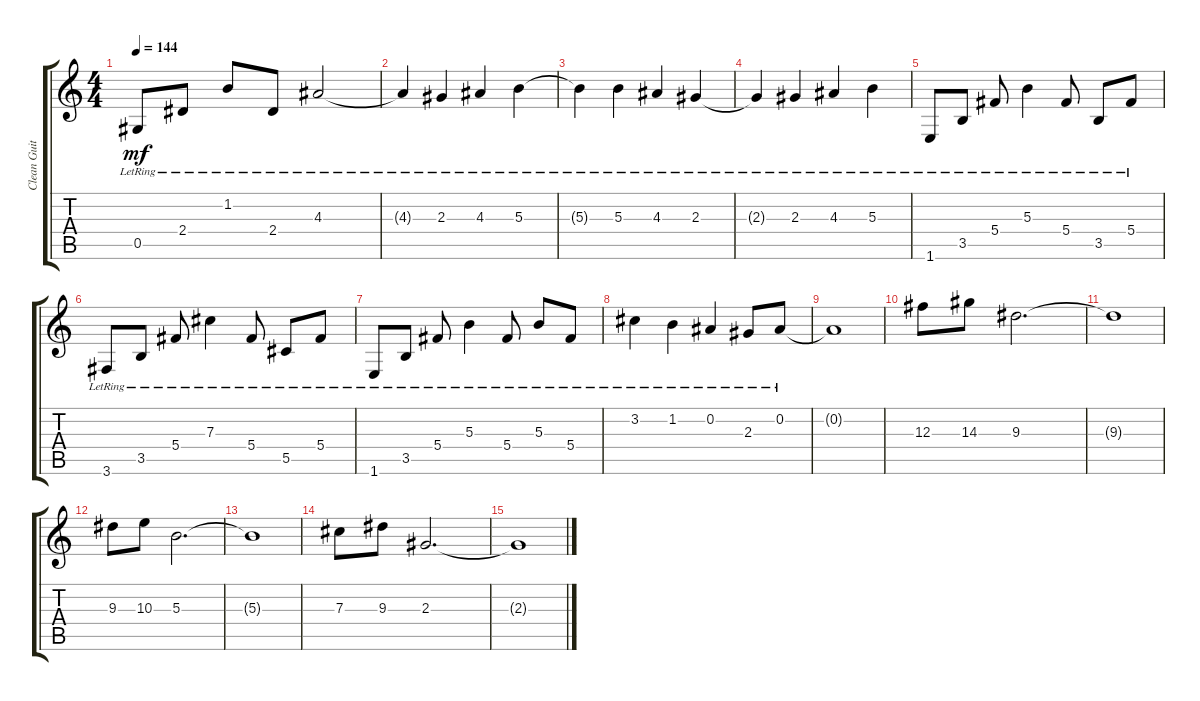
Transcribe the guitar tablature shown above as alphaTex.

\track ("Clean Guitar 1" "Clean Guit") {instrument electricguitarclean}
\staff {score tabs}
\tuning (Eb4 Bb3 Gb3 Db3 Ab2 Eb2) {hide}
\ts (4 4)
\tempo 144
\clef g2
\ks c
0.5{lr}.8{dy mf} 2.4{lr}.8 1.2{lr}.8 2.4{lr}.8 4.3{lr}.2 |
4.3{lr t}.4 2.3{lr}.4 4.3{lr}.4 5.3{lr}.4 |
5.3{lr t}.4 5.3{lr}.4 4.3{lr}.4 2.3{lr}.4 |
2.3{lr t}.4 2.3{lr}.4 4.3{lr}.4 5.3{lr}.4 |
1.6{lr}.8 3.5{lr}.8 5.4{lr}.8 5.3{lr}.4 5.4{lr}.8 3.5{lr}.8 5.4{lr}.8 |
3.6{lr}.8 3.5{lr}.8 5.4{lr}.8 7.3{lr}.4 5.4{lr}.8 5.5{lr}.8 5.4{lr}.8 |
1.6{lr}.8 3.5{lr}.8 5.4{lr}.8 5.3{lr}.4 5.4{lr}.8 5.3{lr}.8 5.4{lr}.8 |
3.2{lr}.4 1.2{lr}.4 0.2{lr}.4 2.3{lr}.8 0.2{lr}.8 |
0.2{t}.1 |
12.3.8 14.3.8 9.3.2{d} |
9.3{t}.1 |
9.3.8 10.3.8 5.3.2{d} |
5.3{t}.1 |
7.3.8 9.3.8 2.3.2{d} |
2.3{t}.1
